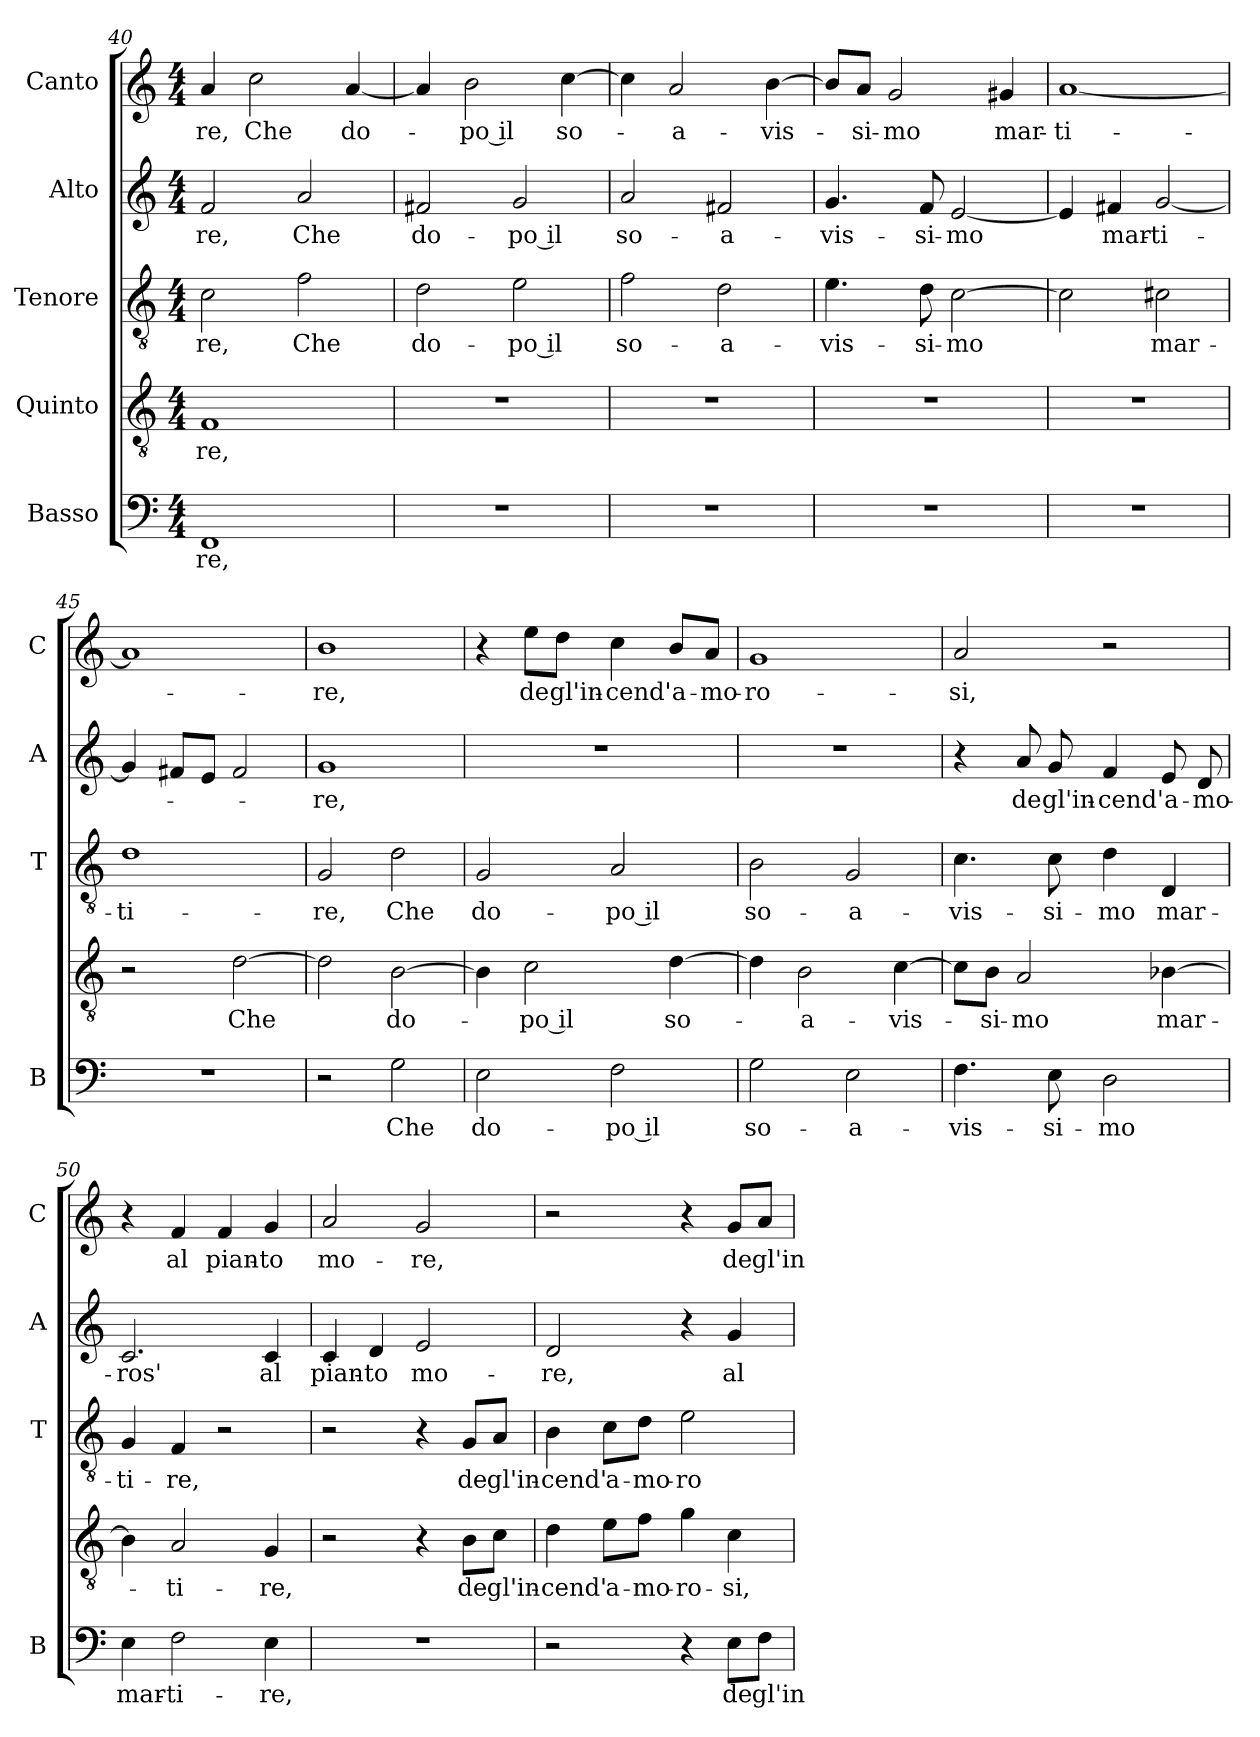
**kern	**text	**kern	**text	**kern	**text	**kern	**text	**kern	**text
*part5	*part5	*part4	*part4	*part3	*part3	*part2	*part2	*part1	*part1
*staff5	*staff5	*staff4	*staff4	*staff3	*staff3	*staff2	*staff2	*staff1	*staff1
*I"Basso	*	*I"Quinto	*	*I"Tenore	*	*I"Alto	*	*I"Canto	*
*I'B	*	*	*	*I'T	*	*I'A	*	*I'C	*
*clefF4	*	*clefGv2	*	*clefGv2	*	*clefG2	*	*clefG2	*
*k[]	*	*k[]	*	*k[]	*	*k[]	*	*k[]	*
*C:	*	*C:	*	*C:	*	*C:	*	*C:	*
*M4/4	*	*M4/4	*	*M4/4	*	*M4/4	*	*M4/4	*
=40	=40	=40	=40	=40	=40	=40	=40	=40	=40
!	!LO:LY:b	!	!LO:LY:b	!	!LO:LY:b	!	!LO:LY:b	!	!LO:LY:b
1FF	-re,	1F	-re,	2c\	-re,	2f/	-re,	4a/	-re,
!	!	!	!	!	!	!	!	!	!LO:LY:b
.	.	.	.	.	.	.	.	2cc\	Che
!	!	!	!	!	!LO:LY:b	!	!LO:LY:b	!	!
.	.	.	.	2f\	Che	2a/	Che	.	.
!	!	!	!	!	!	!	!	!	!LO:LY:b
.	.	.	.	.	.	.	.	[4a/	do-
=41	=41	=41	=41	=41	=41	=41	=41	=41	=41
!	!	!	!	!	!LO:LY:b	!	!LO:LY:b	!	!
1r	.	1r	.	2d\	do-	2f#X/	do-	4a/]	.
!	!	!	!	!	!	!	!	!	!LO:LY:b
.	.	.	.	.	.	.	.	2b\	-po il
!	!	!	!	!	!LO:LY:b	!	!LO:LY:b	!	!
.	.	.	.	2e\	-po il	2g/	-po il	.	.
!	!	!	!	!	!	!	!	!	!LO:LY:b
.	.	.	.	.	.	.	.	[4cc\	so-
=42	=42	=42	=42	=42	=42	=42	=42	=42	=42
!	!	!	!	!	!LO:LY:b	!	!LO:LY:b	!	!
1r	.	1r	.	2f\	so-	2a/	so-	4cc\]	.
!	!	!	!	!	!	!	!	!	!LO:LY:b
.	.	.	.	.	.	.	.	2a/	-a-
!	!	!	!	!	!LO:LY:b	!	!LO:LY:b	!	!
.	.	.	.	2d\	-a-	2f#X/	-a-	.	.
!	!	!	!	!	!	!	!	!	!LO:LY:b
.	.	.	.	.	.	.	.	[4b\	-vis-
!!LO:LB:g=z
=43	=43	=43	=43	=43	=43	=43	=43	=43	=43
!	!	!	!	!	!LO:LY:b	!	!LO:LY:b	!	!
1r	.	1r	.	4.e\	-vis-	4.g/	-vis-	8b/L]	.
!	!	!	!	!	!	!	!	!	!LO:LY:b
.	.	.	.	.	.	.	.	8a/J	-si-
!	!	!	!	!	!	!	!	!	!LO:LY:b
.	.	.	.	.	.	.	.	2g/	-mo
!	!	!	!	!	!LO:LY:b	!	!LO:LY:b	!	!
.	.	.	.	8d\	-si-	8f/	-si-	.	.
!	!	!	!	!	!LO:LY:b	!	!LO:LY:b	!	!
.	.	.	.	[2c\	-mo	[2e/	-mo	.	.
!	!	!	!	!	!	!	!	!	!LO:LY:b
.	.	.	.	.	.	.	.	4g#X/	mar-
=44	=44	=44	=44	=44	=44	=44	=44	=44	=44
!	!	!	!	!	!	!	!	!	!LO:LY:b
1r	.	1r	.	2c\]	.	4e/]	.	[1a	-ti-
!	!	!	!	!	!	!	!LO:LY:b	!	!
.	.	.	.	.	.	4f#X/	mar-	.	.
!	!	!	!	!	!LO:LY:b	!	!LO:LY:b	!	!
.	.	.	.	2c#X\	mar-	[2g/	-ti-	.	.
=45	=45	=45	=45	=45	=45	=45	=45	=45	=45
!	!	!	!	!	!LO:LY:b	!	!	!	!
1r	.	2r	.	1d	-ti-	4g/]	.	1a]	.
.	.	.	.	.	.	8f#X/L	.	.	.
.	.	.	.	.	.	8e/J	.	.	.
!	!	!	!LO:LY:b	!	!	!	!	!	!
.	.	[2d\	Che	.	.	2f#/	.	.	.
=46	=46	=46	=46	=46	=46	=46	=46	=46	=46
!	!	!	!	!	!LO:LY:b	!	!LO:LY:b	!	!LO:LY:b
2r	.	2d\]	.	2G/	-re,	1g	-re,	1b	-re,
!	!LO:LY:b	!	!LO:LY:b	!	!LO:LY:b	!	!	!	!
2G\	Che	[2B\	do-	2d\	Che	.	.	.	.
=47	=47	=47	=47	=47	=47	=47	=47	=47	=47
!	!LO:LY:b	!	!	!	!LO:LY:b	!	!	!	!
2E\	do-	4B\]	.	2G/	do-	1r	.	4r	.
!	!	!	!LO:LY:b	!	!	!	!	!	!LO:LY:b
.	.	2c\	-po il	.	.	.	.	8ee\L	de
!	!	!	!	!	!	!	!	!	!LO:LY:b
.	.	.	.	.	.	.	.	8dd\J	gl'in-
!	!LO:LY:b	!	!	!	!LO:LY:b	!	!	!	!LO:LY:b
2F\	-po il	.	.	2A/	-po il	.	.	4cc\	-cend'
!	!	!	!LO:LY:b	!	!	!	!	!	!LO:LY:b
.	.	[4d\	so-	.	.	.	.	8b/L	a-
!	!	!	!	!	!	!	!	!	!LO:LY:b
.	.	.	.	.	.	.	.	8a/J	-mo-
=48	=48	=48	=48	=48	=48	=48	=48	=48	=48
!	!LO:LY:b	!	!	!	!LO:LY:b	!	!	!	!LO:LY:b
2G\	so-	4d\]	.	2B\	so-	1r	.	1g	-ro-
!	!	!	!LO:LY:b	!	!	!	!	!	!
.	.	2B\	-a-	.	.	.	.	.	.
!	!LO:LY:b	!	!	!	!LO:LY:b	!	!	!	!
2E\	-a-	.	.	2G/	-a-	.	.	.	.
!	!	!	!LO:LY:b	!	!	!	!	!	!
.	.	[4c\	-vis-	.	.	.	.	.	.
=49	=49	=49	=49	=49	=49	=49	=49	=49	=49
!	!LO:LY:b	!	!	!	!LO:LY:b	!	!	!	!LO:LY:b
4.F\	-vis-	8c\L]	.	4.c\	-vis-	4r	.	2a/	-si,
!	!	!	!LO:LY:b	!	!	!	!	!	!
.	.	8B\J	-si-	.	.	.	.	.	.
!	!	!	!LO:LY:b	!	!	!	!LO:LY:b	!	!
.	.	2A/	-mo	.	.	8a/	de	.	.
!	!LO:LY:b	!	!	!	!LO:LY:b	!	!LO:LY:b	!	!
8E\	-si-	.	.	8c\	-si-	8g/	gl'in-	.	.
!	!LO:LY:b	!	!	!	!LO:LY:b	!	!LO:LY:b	!	!
2D\	-mo	.	.	4d\	-mo	4f/	-cend'	2r	.
!	!	!	!LO:LY:b	!	!LO:LY:b	!	!LO:LY:b	!	!
.	.	[4B-X\	mar-	4D/	mar-	8e/	a-	.	.
!	!	!	!	!	!	!	!LO:LY:b	!	!
.	.	.	.	.	.	8d/	-mo-	.	.
!!LO:LB:g=z
=50	=50	=50	=50	=50	=50	=50	=50	=50	=50
!	!LO:LY:b	!	!	!	!LO:LY:b	!	!LO:LY:b	!	!
4E\	mar-	4B-\]	.	4G/	-ti-	2.c/	-ros'	4r	.
!	!LO:LY:b	!	!LO:LY:b	!	!LO:LY:b	!	!	!	!LO:LY:b
2F\	-ti-	2A/	-ti-	4F/	-re,	.	.	4f/	al
!	!	!	!	!	!	!	!	!	!LO:LY:b
.	.	.	.	2r	.	.	.	4f/	pian-
!	!LO:LY:b	!	!LO:LY:b	!	!	!	!LO:LY:b	!	!LO:LY:b
4E\	-re,	4G/	-re,	.	.	4c/	al	4g/	-to
=51	=51	=51	=51	=51	=51	=51	=51	=51	=51
!	!	!	!	!	!	!	!LO:LY:b	!	!LO:LY:b
1r	.	2r	.	2r	.	4c/	pian-	2a/	mo-
!	!	!	!	!	!	!	!LO:LY:b	!	!
.	.	.	.	.	.	4d/	-to	.	.
!	!	!	!	!	!	!	!LO:LY:b	!	!LO:LY:b
.	.	4r	.	4r	.	2e/	mo-	2g/	-re,
!	!	!	!LO:LY:b	!	!LO:LY:b	!	!	!	!
.	.	8B\L	de	8G/L	de	.	.	.	.
!	!	!	!LO:LY:b	!	!LO:LY:b	!	!	!	!
.	.	8c\J	gl'in-	8A/J	gl'in-	.	.	.	.
=52	=52	=52	=52	=52	=52	=52	=52	=52	=52
!	!	!	!LO:LY:b	!	!LO:LY:b	!	!LO:LY:b	!	!
2r	.	4d\	-cend'	4B\	-cend'	2d/	-re,	2r	.
!	!	!	!LO:LY:b	!	!LO:LY:b	!	!	!	!
.	.	8e\L	a-	8c\L	a-	.	.	.	.
!	!	!	!LO:LY:b	!	!LO:LY:b	!	!	!	!
.	.	8f\J	-mo-	8d\J	-mo-	.	.	.	.
!	!	!	!LO:LY:b	!	!LO:LY:b	!	!	!	!
4r	.	4g\	-ro-	2e\	-ro-	4r	.	4r	.
!	!LO:LY:b	!	!LO:LY:b	!	!	!	!LO:LY:b	!	!LO:LY:b
8E\L	de	4c\	-si,	.	.	4g/	al	8g/L	de
!	!LO:LY:b	!	!	!	!	!	!	!	!LO:LY:b
8F\J	gl'in-	.	.	.	.	.	.	8a/J	gl'in-
=	=	=	=	=	=	=	=	=	=
*-	*-	*-	*-	*-	*-	*-	*-	*-	*-
